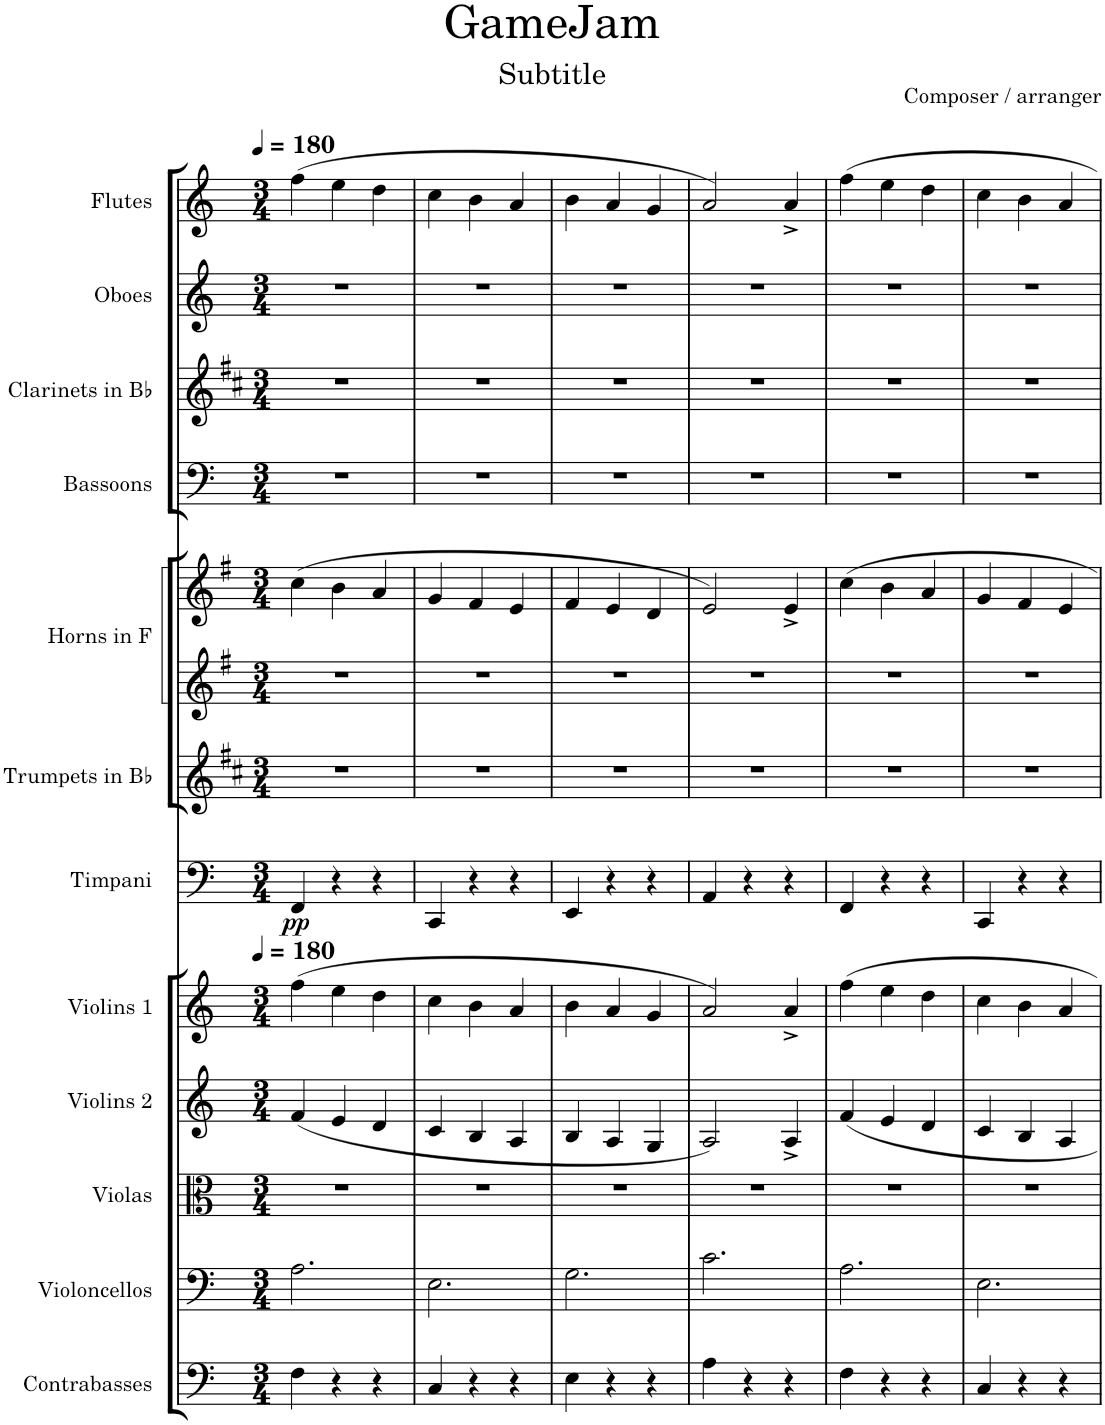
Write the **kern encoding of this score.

**kern	**kern	**kern	**kern	**kern	**kern	**dynam	**kern	**kern	**kern	**kern	**kern	**kern	**kern
*part12	*part11	*part10	*part9	*part8	*part7	*part7	*part6	*part5	*part5	*part4	*part3	*part2	*part1
*staff13	*staff12	*staff11	*staff10	*staff9	*staff8	*staff8	*staff7	*staff6	*staff5	*staff4	*staff3	*staff2	*staff1
*I"Contrabasses	*I"Violoncellos	*I"Violas	*I"Violins 2	*I"Violins 1	*I"Timpani	*	*I"Trumpets in Bb	*I"Horns in F	*	*I"Bassoons	*I"Clarinets in Bb	*I"Oboes	*I"Flutes
*I'Cbs.	*I'Vcs.	*I'Vlas.	*I'Vlns. 2	*I'Vlns. 1	*I'Timp.	*	*I'Tpt. in Bb	*I'Hn. in F	*	*I'Bsn.	*I'Cl. in Bb	*I'Ob.	*I'Fl.
*clefF4	*clefF4	*clefC3	*clefG2	*clefG2	*clefF4	*	*clefG2	*clefG2	*clefG2	*clefF4	*clefG2	*clefG2	*clefG2
*Trd7c12	*	*	*	*	*	*	*Trd1c2	*Trd4c7	*Trd4c7	*	*Trd1c2	*	*
*k[]	*k[]	*k[]	*k[]	*k[]	*k[]	*	*k[f#c#]	*k[f#]	*k[f#]	*k[]	*k[f#c#]	*k[]	*k[]
*M3/4	*M3/4	*M3/4	*M3/4	*M3/4	*M3/4	*	*M3/4	*M3/4	*M3/4	*M3/4	*M3/4	*M3/4	*M3/4
*MM180	*MM180	*MM180	*MM180	*MM180	*MM180	*	*MM180	*MM180	*MM180	*MM180	*MM180	*MM180	*MM180
=1	=1	=1	=1	=1	=1	=1	=1	=1	=1	=1	=1	=1	=1
!	!	!	!	!	!	!LO:DY:b	!	!	!	!	!	!	!
4F\	2.A\	2.r	(4f/	(4ff\	4FF/	pp	2.r	2.r	(4cc\	2.r	2.r	2.r	(4ff\
4r	.	.	4e/	4ee\	4r	.	.	.	4b\	.	.	.	4ee\
4r	.	.	4d/	4dd\	4r	.	.	.	4a/	.	.	.	4dd\
=2	=2	=2	=2	=2	=2	=2	=2	=2	=2	=2	=2	=2	=2
4C/	2.E\	2.r	4c/	4cc\	4CC/	.	2.r	2.r	4g/	2.r	2.r	2.r	4cc\
4r	.	.	4B/	4b\	4r	.	.	.	4f#/	.	.	.	4b\
4r	.	.	4A/	4a/	4r	.	.	.	4e/	.	.	.	4a/
=3	=3	=3	=3	=3	=3	=3	=3	=3	=3	=3	=3	=3	=3
4E\	2.G\	2.r	4B/	4b\	4EE/	.	2.r	2.r	4f#/	2.r	2.r	2.r	4b\
4r	.	.	4A/	4a/	4r	.	.	.	4e/	.	.	.	4a/
4r	.	.	4G/	4g/	4r	.	.	.	4d/	.	.	.	4g/
=4	=4	=4	=4	=4	=4	=4	=4	=4	=4	=4	=4	=4	=4
4A\	2.c\	2.r	2A/)	2a/)	4AA/	.	2.r	2.r	2e/)	2.r	2.r	2.r	2a/)
4r	.	.	.	.	4r	.	.	.	.	.	.	.	.
4r	.	.	4A^/	4a^/	4r	.	.	.	4e^/	.	.	.	4a^/
=5	=5	=5	=5	=5	=5	=5	=5	=5	=5	=5	=5	=5	=5
4F\	2.A\	2.r	4f/	4ff\	4FF/	.	2.r	2.r	4cc\	2.r	2.r	2.r	4ff\
4r	.	.	4e/	4ee\	4r	.	.	.	4b\	.	.	.	4ee\
4r	.	.	4d/	4dd\	4r	.	.	.	4a/	.	.	.	4dd\
=6	=6	=6	=6	=6	=6	=6	=6	=6	=6	=6	=6	=6	=6
4C/	2.E\	2.r	4c/	4cc\	4CC/	.	2.r	2.r	4g/	2.r	2.r	2.r	4cc\
4r	.	.	4B/	4b\	4r	.	.	.	4f#/	.	.	.	4b\
4r	.	.	4A/	4a/	4r	.	.	.	4e/	.	.	.	4a/
=	=	=	=	=	=	=	=	=	=	=	=	=	=
*-	*-	*-	*-	*-	*-	*-	*-	*-	*-	*-	*-	*-	*-
